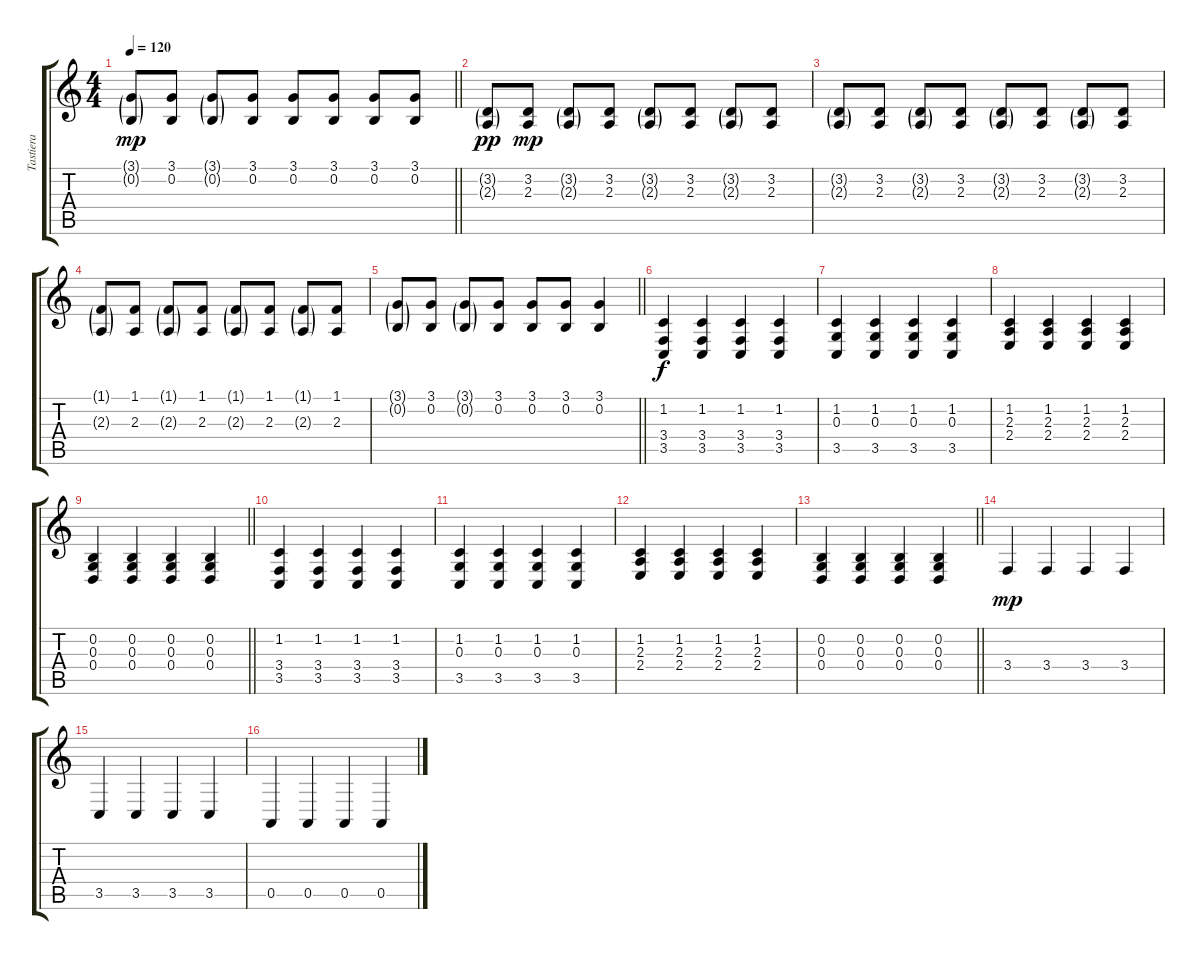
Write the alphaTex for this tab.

\track ("Tastiera" "Tastiera") {instrument pad6metallic}
\staff {score tabs}
\tuning (E4 B3 G3 D3 A2 E2) {hide}
\ts (4 4)
\tempo 120
\clef g2
\barLineRight lightlight
\ks c
(3.1{g} 0.2{g}).8{dy mp} (3.1 0.2).8 (3.1{g} 0.2{g}).8 (3.1 0.2).8 (3.1 0.2).8 (3.1 0.2).8 (3.1 0.2).8 (3.1 0.2).8 |
(3.2{g} 2.3{g}).8{dy pp} (3.2 2.3).8{dy mp} (3.2{g} 2.3{g}).8 (3.2 2.3).8 (3.2{g} 2.3{g}).8 (3.2 2.3).8 (3.2{g} 2.3{g}).8 (3.2 2.3).8 |
(3.2{g} 2.3{g}).8 (3.2 2.3).8 (3.2{g} 2.3{g}).8 (3.2 2.3).8 (3.2{g} 2.3{g}).8 (3.2 2.3).8 (3.2{g} 2.3{g}).8 (3.2 2.3).8 |
(1.1{g} 2.3{g}).8 (1.1 2.3).8 (1.1{g} 2.3{g}).8 (1.1 2.3).8 (1.1{g} 2.3{g}).8 (1.1 2.3).8 (1.1{g} 2.3{g}).8 (1.1 2.3).8 |
\barLineRight lightlight
(3.1{g} 0.2{g}).8 (3.1 0.2).8 (3.1{g} 0.2{g}).8 (3.1 0.2).8 (3.1 0.2).8 (3.1 0.2).8 (3.1 0.2).4 |
(1.2 3.4 3.5).4{dy f instrument pad6metallic} (1.2 3.4 3.5).4 (1.2 3.4 3.5).4 (1.2 3.4 3.5).4 |
(1.2 0.3 3.5).4 (1.2 0.3 3.5).4 (1.2 0.3 3.5).4 (1.2 0.3 3.5).4 |
(1.2 2.3 2.4).4 (1.2 2.3 2.4).4 (1.2 2.3 2.4).4 (1.2 2.3 2.4).4 |
\barLineRight lightlight
(0.2 0.3 0.4).4 (0.2 0.3 0.4).4 (0.2 0.3 0.4).4 (0.2 0.3 0.4).4 |
(1.2 3.4 3.5).4 (1.2 3.4 3.5).4 (1.2 3.4 3.5).4 (1.2 3.4 3.5).4 |
(1.2 0.3 3.5).4 (1.2 0.3 3.5).4 (1.2 0.3 3.5).4 (1.2 0.3 3.5).4 |
(1.2 2.3 2.4).4 (1.2 2.3 2.4).4 (1.2 2.3 2.4).4 (1.2 2.3 2.4).4 |
\barLineRight lightlight
(0.2 0.3 0.4).4 (0.2 0.3 0.4).4 (0.2 0.3 0.4).4 (0.2 0.3 0.4).4 |
3.4.4{dy mp instrument lead1square} 3.4.4 3.4.4 3.4.4 |
3.5.4 3.5.4 3.5.4 3.5.4 |
0.5.4 0.5.4 0.5.4 0.5.4
